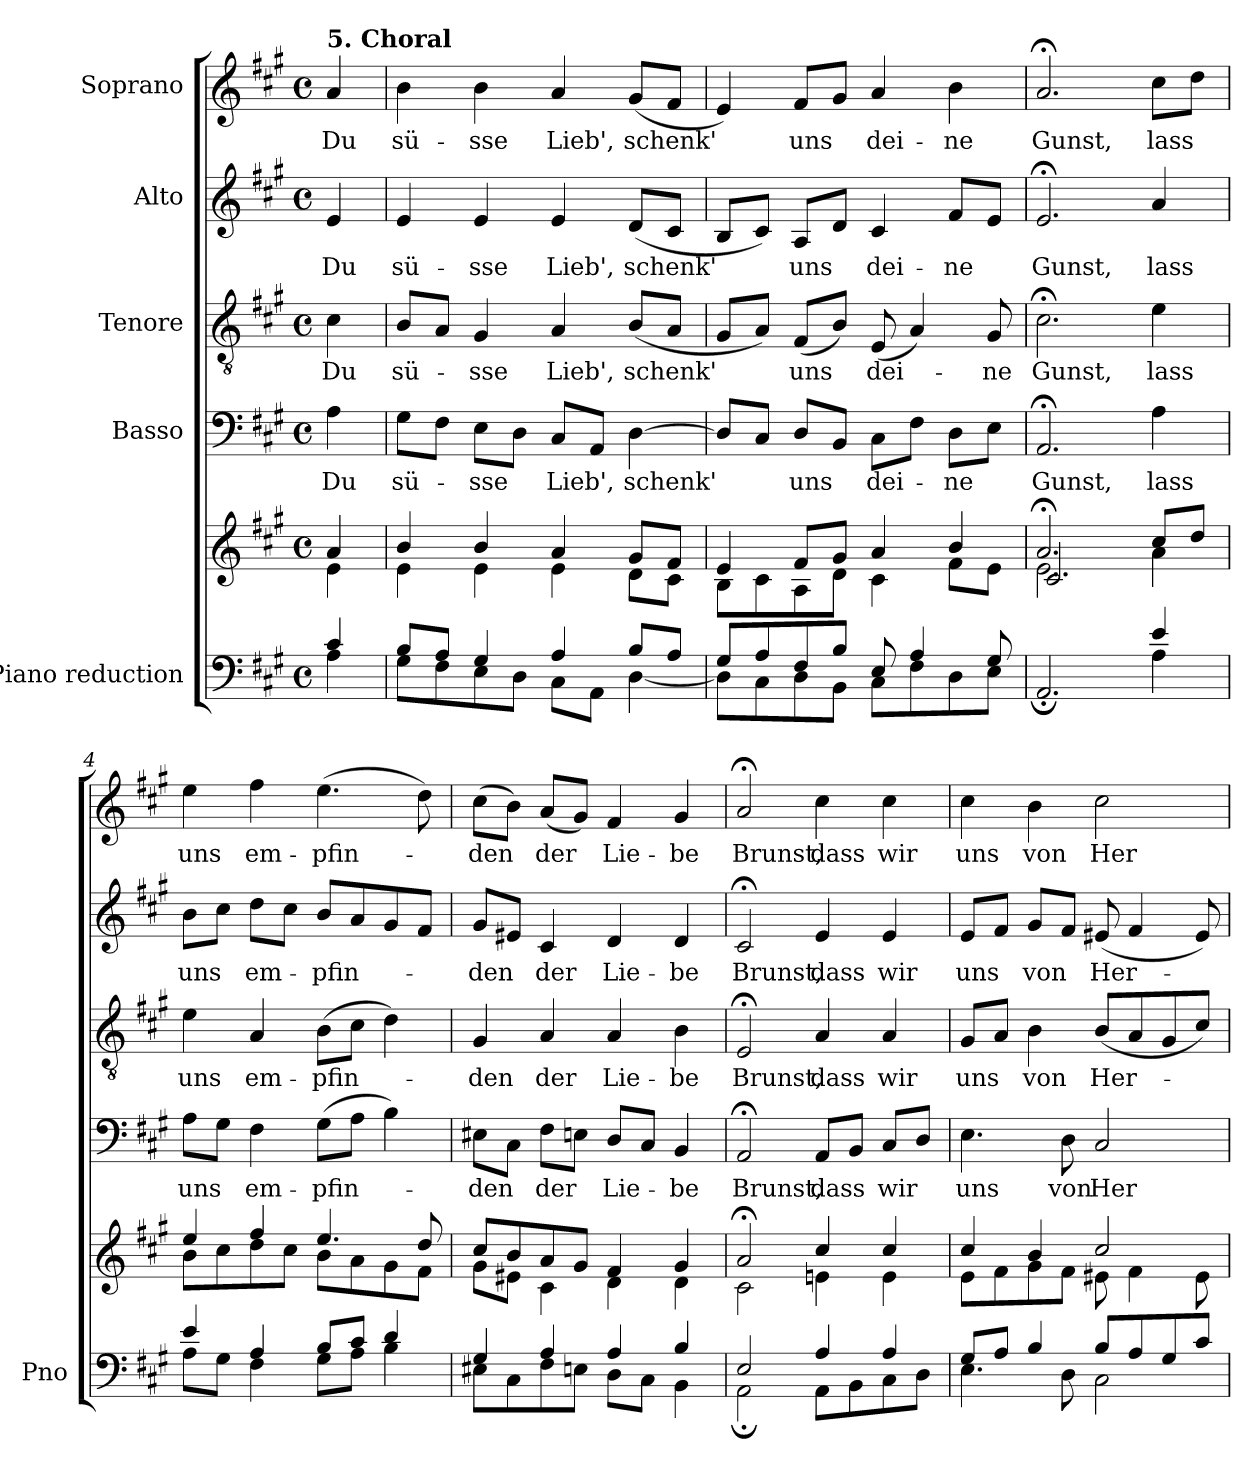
**kern	**kern	**kern	**text	**kern	**text	**kern	**text	**kern	**text
*part5	*part5	*part4	*part4	*part3	*part3	*part2	*part2	*part1	*part1
*staff6	*staff5	*staff4	*staff4	*staff3	*staff3	*staff2	*staff2	*staff1	*staff1
*I"Piano reduction	*	*I"Basso	*	*I"Tenore	*	*I"Alto	*	*I"Soprano	*
*I'Pno	*	*	*	*	*	*	*	*	*
*stria5	*stria5	*	*	*	*	*	*	*	*
*clefF4	*clefG2	*clefF4	*	*clefGv2	*	*clefG2	*	*clefG2	*
*k[f#c#g#]	*k[f#c#g#]	*k[f#c#g#]	*	*k[f#c#g#]	*	*k[f#c#g#]	*	*k[f#c#g#]	*
*M4/4	*M4/4	*M4/4	*	*M4/4	*	*M4/4	*	*M4/4	*
*met(c)	*met(c)	*met(c)	*	*met(c)	*	*met(c)	*	*met(c)	*
=	=	=	=	=	=	=	=	=	=
*^	*^	*	*	*	*	*	*	*	*
!	!	!	!	!	!	!	!	!	!	!LO:TX:a:B:t=5. Choral	!
!	!	!	!	!	!LO:LY:b	!	!LO:LY:b	!	!LO:LY:b	!	!LO:LY:b
4c#/	4A\	4a/	4e\	4A\	Du	4c#\	Du	4e/	Du	4a/	Du
=1	=1	=1	=1	=1	=1	=1	=1	=1	=1	=1	=1
!	!	!	!	!	!LO:LY:b	!	!LO:LY:b	!	!LO:LY:b	!	!LO:LY:b
8B/L	8G#\L	4b/	4e\	8G#\L	sü-	8B/L	sü-	4e/	sü-	4b\	sü-
8A/J	8F#\	.	.	8F#\J	.	8A/J	.	.	.	.	.
!	!	!	!	!	!LO:LY:b	!	!LO:LY:b	!	!LO:LY:b	!	!LO:LY:b
4G#/	8E\	4b/	4e\	8E\L	-sse	4G#/	-sse	4e/	-sse	4b\	-sse
.	8D\J	.	.	8D\J	.	.	.	.	.	.	.
!	!	!	!	!	!LO:LY:b	!	!LO:LY:b	!	!LO:LY:b	!	!LO:LY:b
4A/	8C#\L	4a/	4e\	8C#/L	Lieb',	4A/	Lieb',	4e/	Lieb',	4a/	Lieb',
.	8AA\J	.	.	8AA/J	.	.	.	.	.	.	.
!	!	!	!	!	!LO:LY:b	!	!LO:LY:b	!	!LO:LY:b	!	!LO:LY:b
8B/L	[4D\	8g#/L	8d\L	[4D\	schenk'	(8B/L	schenk'	(8d/L	schenk'	(8g#/L	schenk'
8A/J	.	8f#/J	8c#\J	.	.	8A/J	.	8c#/J	.	8f#/J	.
=2	=2	=2	=2	=2	=2	=2	=2	=2	=2	=2	=2
8G#/L	8D\L]	4e/	8B\L	8D/L]	.	8G#/L	.	8B/L	.	4e/)	.
8A/	8C#\	.	8c#\	8C#/J	.	8A/J)	.	8c#/J)	.	.	.
!	!	!	!	!	!LO:LY:b	!	!LO:LY:b	!	!LO:LY:b	!	!LO:LY:b
8F#/	8D\	8f#/L	8A\	8D/L	uns	(8F#/L	uns	8A/L	uns	8f#/L	uns
8B/J	8BB\J	8g#/J	8d\J	8BB/J	.	8B/J)	.	8d/J	.	8g#/J	.
!	!	!	!	!	!LO:LY:b	!	!LO:LY:b	!	!LO:LY:b	!	!LO:LY:b
8E/	8C#\L	4a/	4c#\	8C#\L	dei-	(8E/	dei-	4c#/	dei-	4a/	dei-
4A/	8F#\	.	.	8F#\J	.	4A/)	.	.	.	.	.
!	!	!	!	!	!LO:LY:b	!	!	!	!LO:LY:b	!	!LO:LY:b
.	8D\	4b/	8f#\L	8D\L	-ne	.	.	8f#/L	-ne	4b\	-ne
!	!	!	!	!	!	!	!LO:LY:b	!	!	!	!
8G#/	8E\J	.	8e\J	8E\J	.	8G#/	-ne	8e/J	.	.	.
=3	=3	=3	=3	=3	=3	=3	=3	=3	=3	=3	=3
*	*	*	*^	*	*	*	*	*	*	*	*
!	!	!	!	!	!	!LO:LY:b	!	!LO:LY:b	!	!LO:LY:b	!	!LO:LY:b
2.ryy	2.AA;/	2.a;</	2.e\	2.c#/	2.AA;</	Gunst,	2.c#;<\	Gunst,	2.e;</	Gunst,	2.a;</	Gunst,
!	!	!	!	!	!	!LO:LY:b	!	!LO:LY:b	!	!LO:LY:b	!	!LO:LY:b
4e/	4A\	8cc#/L	4a\	4ryy	4A\	lass	4e\	lass	4a/	lass	8cc#\L	lass
.	.	8dd/J	.	.	.	.	.	.	.	.	8dd\J	.
*	*	*	*v	*v	*	*	*	*	*	*	*	*
=4	=4	=4	=4	=4	=4	=4	=4	=4	=4	=4	=4
!	!	!	!	!	!LO:LY:b	!	!LO:LY:b	!	!LO:LY:b	!	!LO:LY:b
4e/	8A\L	4ee/	8b\L	8A\L	uns	4e\	uns	8b\L	uns	4ee\	uns
.	8G#\J	.	8cc#\	8G#\J	.	.	.	8cc#\J	.	.	.
!	!	!	!	!	!LO:LY:b	!	!LO:LY:b	!	!LO:LY:b	!	!LO:LY:b
4A/	4F#\	4ff#/	8dd\	4F#\	em-	4A/	em-	8dd\L	em-	4ff#\	em-
.	.	.	8cc#\J	.	.	.	.	8cc#\J	.	.	.
!	!	!	!	!	!LO:LY:b	!	!LO:LY:b	!	!LO:LY:b	!	!LO:LY:b
8B/L	8G#\L	4.ee/	8b\L	(8G#\L	-pfin-	(8B\L	-pfin-	8b/L	-pfin-	(4.ee\	-pfin-
8c#/J	8A\J	.	8a\	8A\J	.	8c#\J	.	8a/	.	.	.
4d/	4B\	.	8g#\	4B\)	.	4d\)	.	8g#/	.	.	.
.	.	8dd/	8f#\J	.	.	.	.	8f#/J	.	8dd\)	.
!!LO:LB:g=z
=5	=5	=5	=5	=5	=5	=5	=5	=5	=5	=5	=5
!	!	!	!	!	!LO:LY:b	!	!LO:LY:b	!	!LO:LY:b	!	!LO:LY:b
4G#/	8E#X\L	8cc#/L	8g#\L	8E#X\L	-den	4G#/	-den	8g#/L	-den	(8cc#\L	-den
.	8C#\	8b/	8e#X\J	8C#\J	.	.	.	8e#X/J	.	8b\J)	.
!	!	!	!	!	!LO:LY:b	!	!LO:LY:b	!	!LO:LY:b	!	!LO:LY:b
4A/	8F#\	8a/	4c#\	8F#\L	der	4A/	der	4c#/	der	(8a/L	der
.	8En\J	8g#/J	.	8En\J	.	.	.	.	.	8g#/J)	.
!	!	!	!	!	!LO:LY:b	!	!LO:LY:b	!	!LO:LY:b	!	!LO:LY:b
4A/	8D\L	4f#/	4d\	8D/L	Lie-	4A/	Lie-	4d/	Lie-	4f#/	Lie-
.	8C#\J	.	.	8C#/J	.	.	.	.	.	.	.
!	!	!	!	!	!LO:LY:b	!	!LO:LY:b	!	!LO:LY:b	!	!LO:LY:b
4B/	4BB\	4g#/	4d\	4BB/	-be	4B\	-be	4d/	-be	4g#/	-be
=6	=6	=6	=6	=6	=6	=6	=6	=6	=6	=6	=6
!	!	!	!	!	!LO:LY:b	!	!LO:LY:b	!	!LO:LY:b	!	!LO:LY:b
2E/	2AA;\	2a;</	2c#\	2AA;</	Brunst,	2E;</	Brunst,	2c#;</	Brunst,	2a;</	Brunst,
!	!	!	!	!	!LO:LY:b	!	!LO:LY:b	!	!LO:LY:b	!	!LO:LY:b
4A/	8AA\L	4cc#/	4en\	8AA/L	dass	4A/	dass	4e/	dass	4cc#\	dass
.	8BB\	.	.	8BB/J	.	.	.	.	.	.	.
!	!	!	!	!	!LO:LY:b	!	!LO:LY:b	!	!LO:LY:b	!	!LO:LY:b
4A/	8C#\	4cc#/	4e\	8C#/L	wir	4A/	wir	4e/	wir	4cc#\	wir
.	8D\J	.	.	8D/J	.	.	.	.	.	.	.
=7	=7	=7	=7	=7	=7	=7	=7	=7	=7	=7	=7
!	!	!	!	!	!LO:LY:b	!	!LO:LY:b	!	!LO:LY:b	!	!LO:LY:b
8G#/L	4.E\	4cc#/	8e\L	4.E\	uns	8G#/L	uns	8e/L	uns	4cc#\	uns
8A/J	.	.	8f#\	.	.	8A/J	.	8f#/J	.	.	.
!	!	!	!	!	!	!	!LO:LY:b	!	!LO:LY:b	!	!LO:LY:b
4B/	.	4b/	8g#\	.	.	4B\	von	8g#/L	von	4b\	von
!	!	!	!	!	!LO:LY:b	!	!	!	!	!	!
.	8D\	.	8f#\J	8D\	von	.	.	8f#/J	.	.	.
!	!	!	!	!	!LO:LY:b	!	!LO:LY:b	!	!LO:LY:b	!	!LO:LY:b
8B/L	2C#\	2cc#/	8e#X\	2C#/	Her-	(8B/L	Her-	(8e#X/	Her-	2cc#\	Her-
8A/	.	.	4f#\	.	.	8A/	.	4f#/	.	.	.
8G#/	.	.	.	.	.	8G#/	.	.	.	.	.
8c#/J	.	.	8e#\	.	.	8c#/J)	.	8e#/)	.	.	.
*v	*v	*	*	*	*	*	*	*	*	*	*
*	*v	*v	*	*	*	*	*	*	*	*
=	=	=	=	=	=	=	=	=	=
*-	*-	*-	*-	*-	*-	*-	*-	*-	*-
